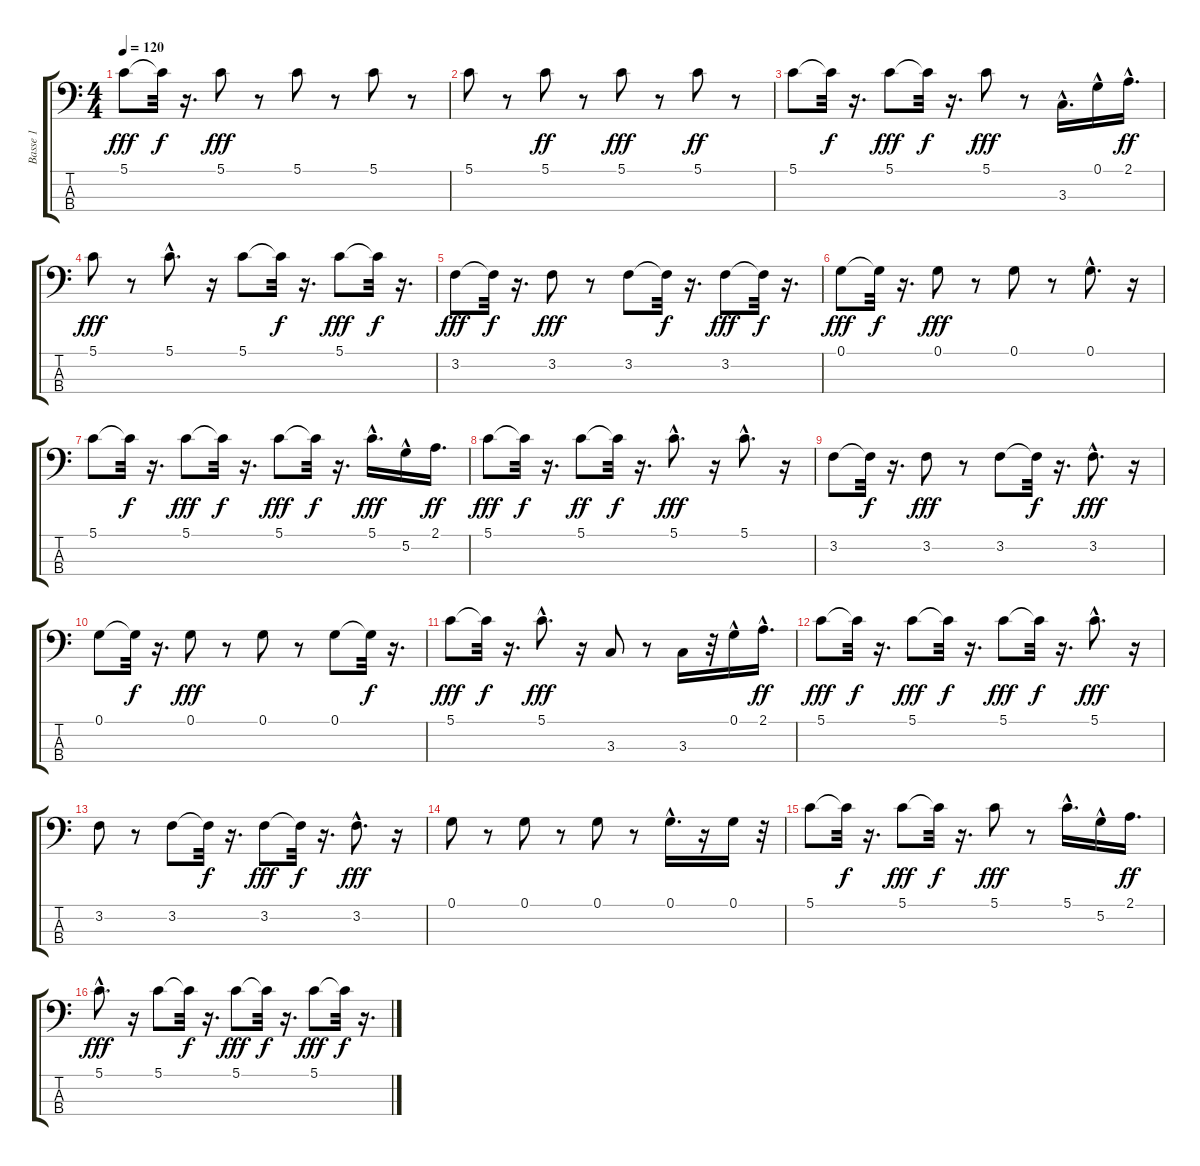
\track ("Basse 1" "Basse 1") {instrument electricbassfinger}
\staff {score tabs}
\tuning (G2 D2 A1 E1) {hide}
\ts (4 4)
\tempo 120
\clef f4
\ks c
5.1.8{dy fff} 5.1{t}.32{dy f} r.16{d} 5.1.8{dy fff} r.8 5.1.8 r.8 5.1.8 r.8 |
5.1.8 r.8 5.1.8{dy ff} r.8 5.1.8{dy fff} r.8 5.1.8{dy ff} r.8 |
5.1.8 5.1{t}.32{dy f} r.16{d} 5.1.8{dy fff} 5.1{t}.32{dy f} r.16{d} 5.1.8{dy fff} r.8 3.3{hac}.16{d} 0.1{hac}.16 2.1{hac}.16{d dy ff} |
5.1.8{dy fff} r.8 5.1{hac}.8{d} r.16 5.1.8 5.1{t}.32{dy f} r.16{d} 5.1.8{dy fff} 5.1{t}.32{dy f} r.16{d} |
3.2.8{dy fff} 3.2{t}.32{dy f} r.16{d} 3.2.8{dy fff} r.8 3.2.8 3.2{t}.32{dy f} r.16{d} 3.2.8{dy fff} 3.2{t}.32{dy f} r.16{d} |
0.1.8{dy fff} 0.1{t}.32{dy f} r.16{d} 0.1.8{dy fff} r.8 0.1.8 r.8 0.1{hac}.8{d} r.16 |
5.1.8 5.1{t}.32{dy f} r.16{d} 5.1.8{dy fff} 5.1{t}.32{dy f} r.16{d} 5.1.8{dy fff} 5.1{t}.32{dy f} r.16{d} 5.1{hac}.16{d dy fff} 5.2{hac}.16 2.1.16{d dy ff} |
5.1.8{dy fff} 5.1{t}.32{dy f} r.16{d} 5.1.8{dy ff} 5.1{t}.32{dy f} r.16{d} 5.1{hac}.8{d dy fff} r.16 5.1{hac}.8{d} r.16 |
3.2.8 3.2{t}.32{dy f} r.16{d} 3.2.8{dy fff} r.8 3.2.8 3.2{t}.32{dy f} r.16{d} 3.2{hac}.8{d dy fff} r.16 |
0.1.8 0.1{t}.32{dy f} r.16{d} 0.1.8{dy fff} r.8 0.1.8 r.8 0.1.8 0.1{t}.32{dy f} r.16{d} |
5.1.8{dy fff} 5.1{t}.32{dy f} r.16{d} 5.1{hac}.8{d dy fff} r.16 3.3.8 r.8 3.3.16 r.32 0.1{hac}.16 2.1{hac}.16{d dy ff} |
5.1.8{dy fff} 5.1{t}.32{dy f} r.16{d} 5.1.8{dy fff} 5.1{t}.32{dy f} r.16{d} 5.1.8{dy fff} 5.1{t}.32{dy f} r.16{d} 5.1{hac}.8{d dy fff} r.16 |
3.2.8 r.8 3.2.8 3.2{t}.32{dy f} r.16{d} 3.2.8{dy fff} 3.2{t}.32{dy f} r.16{d} 3.2{hac}.8{d dy fff} r.16 |
0.1.8 r.8 0.1.8 r.8 0.1.8 r.8 0.1{hac}.16{d} r.16 0.1.16 r.32 |
5.1.8 5.1{t}.32{dy f} r.16{d} 5.1.8{dy fff} 5.1{t}.32{dy f} r.16{d} 5.1.8{dy fff} r.8 5.1{hac}.16{d} 5.2{hac}.16 2.1.16{d dy ff} |
5.1{hac}.8{d dy fff} r.16 5.1.8 5.1{t}.32{dy f} r.16{d} 5.1.8{dy fff} 5.1{t}.32{dy f} r.16{d} 5.1.8{dy fff} 5.1{t}.32{dy f} r.16{d}
